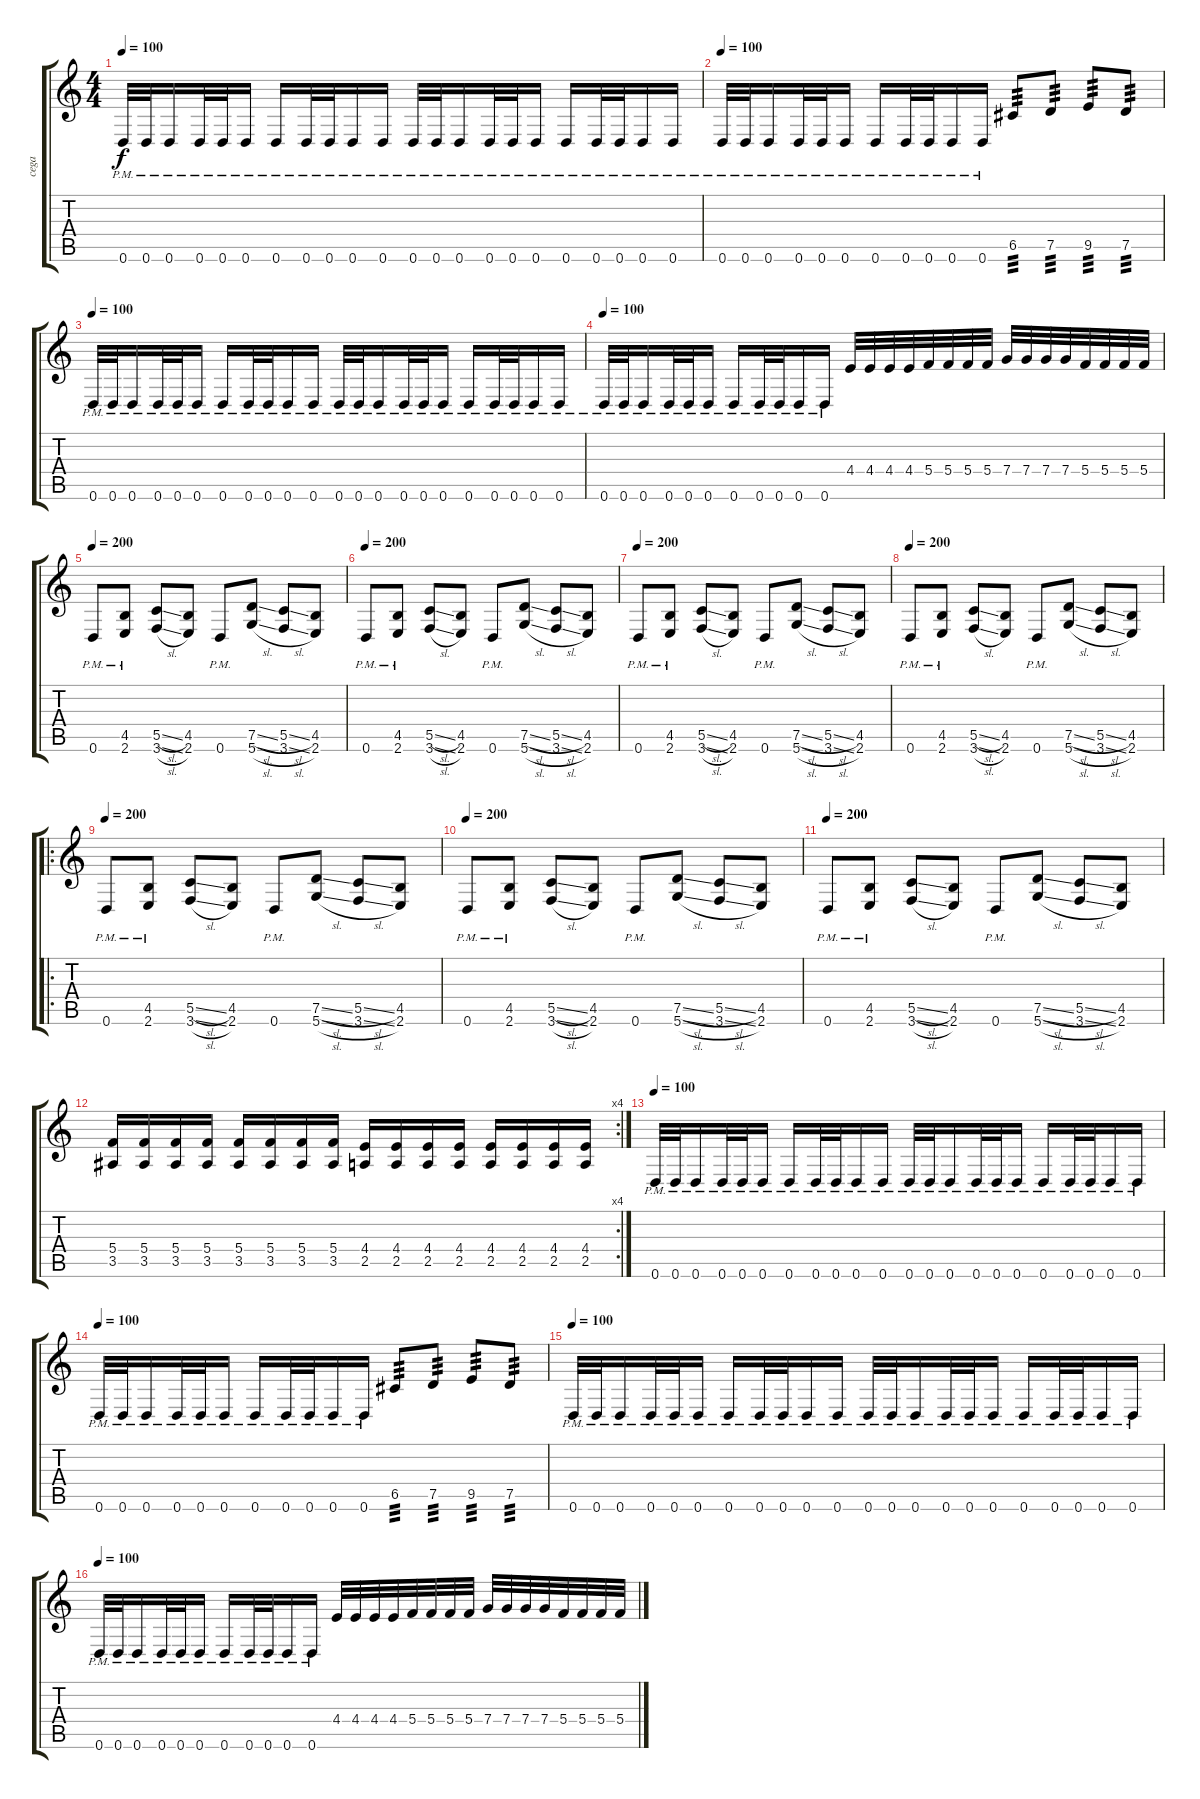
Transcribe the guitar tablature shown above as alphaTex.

\track ("cega" "cega") {instrument distortionguitar}
\staff {score tabs}
\tuning (D4 A3 F3 C3 G2 D2) {hide}
\ts (4 4)
\tempo 100
\clef g2
\ks c
0.6{pm}.32{dy f} 0.6{pm}.32 0.6{pm}.16 0.6{pm}.32 0.6{pm}.32 0.6{pm}.16 0.6{pm}.16 0.6{pm}.32 0.6{pm}.32 0.6{pm}.16 0.6{pm}.16 0.6{pm}.32 0.6{pm}.32 0.6{pm}.16 0.6{pm}.32 0.6{pm}.32 0.6{pm}.16 0.6{pm}.16 0.6{pm}.32 0.6{pm}.32 0.6{pm}.16 0.6{pm}.16 |
\tempo 100
0.6{pm}.32 0.6{pm}.32 0.6{pm}.16 0.6{pm}.32 0.6{pm}.32 0.6{pm}.16 0.6{pm}.16 0.6{pm}.32 0.6{pm}.32 0.6{pm}.16 0.6{pm}.16 6.5.8{tp 3} 7.5.8{tp 3} 9.5.8{tp 3} 7.5.8{tp 3} |
\tempo 100
0.6{pm}.32 0.6{pm}.32 0.6{pm}.16 0.6{pm}.32 0.6{pm}.32 0.6{pm}.16 0.6{pm}.16 0.6{pm}.32 0.6{pm}.32 0.6{pm}.16 0.6{pm}.16 0.6{pm}.32 0.6{pm}.32 0.6{pm}.16 0.6{pm}.32 0.6{pm}.32 0.6{pm}.16 0.6{pm}.16 0.6{pm}.32 0.6{pm}.32 0.6{pm}.16 0.6{pm}.16 |
\tempo 100
0.6{pm}.32 0.6{pm}.32 0.6{pm}.16 0.6{pm}.32 0.6{pm}.32 0.6{pm}.16 0.6{pm}.16 0.6{pm}.32 0.6{pm}.32 0.6{pm}.16 0.6{pm}.16 4.4.32 4.4.32 4.4.32 4.4.32 5.4.32 5.4.32 5.4.32 5.4.32 7.4.32 7.4.32 7.4.32 7.4.32 5.4.32 5.4.32 5.4.32 5.4.32 |
\tempo 200
0.6{pm}.8 (4.5 2.6{pm}).8 (5.5{sl} 3.6{sl}).8 (4.5 2.6).8 0.6{pm}.8 (7.5{sl} 5.6{sl}).8 (5.5{sl} 3.6{sl}).8 (4.5 2.6).8 |
\tempo 200
0.6{pm}.8 (4.5 2.6{pm}).8 (5.5{sl} 3.6{sl}).8 (4.5 2.6).8 0.6{pm}.8 (7.5{sl} 5.6{sl}).8 (5.5{sl} 3.6{sl}).8 (4.5 2.6).8 |
\tempo 200
0.6{pm}.8 (4.5 2.6{pm}).8 (5.5{sl} 3.6{sl}).8 (4.5 2.6).8 0.6{pm}.8 (7.5{sl} 5.6{sl}).8 (5.5{sl} 3.6{sl}).8 (4.5 2.6).8 |
\tempo 200
0.6{pm}.8 (4.5 2.6{pm}).8 (5.5{sl} 3.6{sl}).8 (4.5 2.6).8 0.6{pm}.8 (7.5{sl} 5.6{sl}).8 (5.5{sl} 3.6{sl}).8 (4.5 2.6).8 |
\ro
\tempo 200
0.6{pm}.8 (4.5 2.6{pm}).8 (5.5{sl} 3.6{sl}).8 (4.5 2.6).8 0.6{pm}.8 (7.5{sl} 5.6{sl}).8 (5.5{sl} 3.6{sl}).8 (4.5 2.6).8 |
\tempo 200
0.6{pm}.8 (4.5 2.6{pm}).8 (5.5{sl} 3.6{sl}).8 (4.5 2.6).8 0.6{pm}.8 (7.5{sl} 5.6{sl}).8 (5.5{sl} 3.6{sl}).8 (4.5 2.6).8 |
\tempo 200
0.6{pm}.8 (4.5 2.6{pm}).8 (5.5{sl} 3.6{sl}).8 (4.5 2.6).8 0.6{pm}.8 (7.5{sl} 5.6{sl}).8 (5.5{sl} 3.6{sl}).8 (4.5 2.6).8 |
\rc 4
(5.4 3.5).16 (5.4 3.5).16 (5.4 3.5).16 (5.4 3.5).16 (5.4 3.5).16 (5.4 3.5).16 (5.4 3.5).16 (5.4 3.5).16 (4.4 2.5).16 (4.4 2.5).16 (4.4 2.5).16 (4.4 2.5).16 (4.4 2.5).16 (4.4 2.5).16 (4.4 2.5).16 (4.4 2.5).16 |
\tempo 100
0.6{pm}.32 0.6{pm}.32 0.6{pm}.16 0.6{pm}.32 0.6{pm}.32 0.6{pm}.16 0.6{pm}.16 0.6{pm}.32 0.6{pm}.32 0.6{pm}.16 0.6{pm}.16 0.6{pm}.32 0.6{pm}.32 0.6{pm}.16 0.6{pm}.32 0.6{pm}.32 0.6{pm}.16 0.6{pm}.16 0.6{pm}.32 0.6{pm}.32 0.6{pm}.16 0.6{pm}.16 |
\tempo 100
0.6{pm}.32 0.6{pm}.32 0.6{pm}.16 0.6{pm}.32 0.6{pm}.32 0.6{pm}.16 0.6{pm}.16 0.6{pm}.32 0.6{pm}.32 0.6{pm}.16 0.6{pm}.16 6.5.8{tp 3} 7.5.8{tp 3} 9.5.8{tp 3} 7.5.8{tp 3} |
\tempo 100
0.6{pm}.32 0.6{pm}.32 0.6{pm}.16 0.6{pm}.32 0.6{pm}.32 0.6{pm}.16 0.6{pm}.16 0.6{pm}.32 0.6{pm}.32 0.6{pm}.16 0.6{pm}.16 0.6{pm}.32 0.6{pm}.32 0.6{pm}.16 0.6{pm}.32 0.6{pm}.32 0.6{pm}.16 0.6{pm}.16 0.6{pm}.32 0.6{pm}.32 0.6{pm}.16 0.6{pm}.16 |
\tempo 100
0.6{pm}.32 0.6{pm}.32 0.6{pm}.16 0.6{pm}.32 0.6{pm}.32 0.6{pm}.16 0.6{pm}.16 0.6{pm}.32 0.6{pm}.32 0.6{pm}.16 0.6{pm}.16 4.4.32 4.4.32 4.4.32 4.4.32 5.4.32 5.4.32 5.4.32 5.4.32 7.4.32 7.4.32 7.4.32 7.4.32 5.4.32 5.4.32 5.4.32 5.4.32
